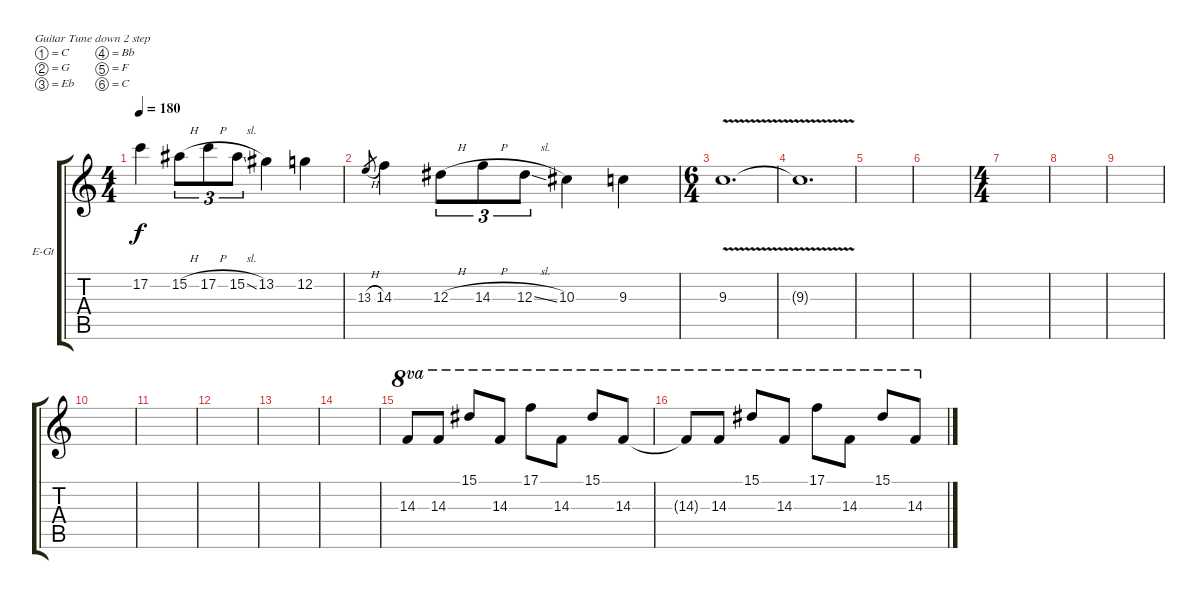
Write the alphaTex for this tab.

\bracketExtendMode groupsimilarinstruments
\firstSystemTrackNameOrientation horizontal
\otherSystemsTrackNameOrientation horizontal
\track ("Gtr3" "E-Gt") {instrument distortionguitar}
\staff {score tabs}
\tuning (C4 G3 Eb3 Bb2 F2 C2)
\ts (4 4)
\tempo 180
\clef g2
\ks c
17.2.4{dy f} 15.2{h}.8{tu (3 2)} 17.2{h}.8{tu (3 2)} 15.2{sl}.8{tu (3 2)} 13.2.4 12.2.4 |
13.3{h}.8{gr} 14.3.4 12.3{h}.8{tu (3 2)} 14.3{h}.8{tu (3 2)} 12.3{sl}.8{tu (3 2)} 10.3.4 9.3.4 |
\ts (6 4)
9.3{v}.1{d} |
9.3{v t}.1{d} |
|
|
\ts (4 4)
|
|
|
|
|
|
|
|
14.3.8{ot 8va} 14.3.8{ot 8va} 15.1.8{ot 8va} 14.3.8{ot 8va} 17.1.8{ot 8va} 14.3.8{ot 8va} 15.1.8{ot 8va} 14.3.8{ot 8va} |
14.3{t}.8{ot 8va} 14.3.8{ot 8va} 15.1.8{ot 8va} 14.3.8{ot 8va} 17.1.8{ot 8va} 14.3.8{ot 8va} 15.1.8{ot 8va} 14.3.8{ot 8va}
